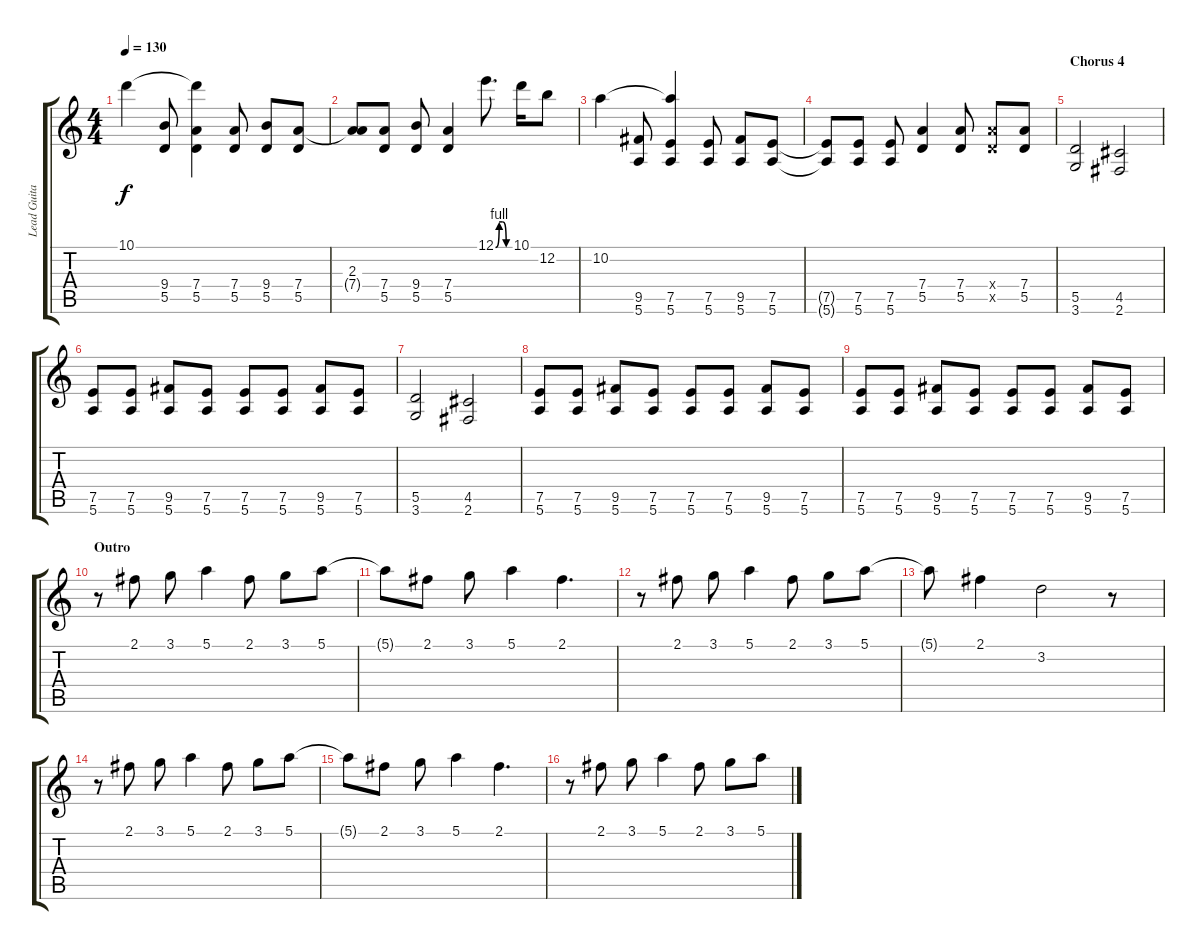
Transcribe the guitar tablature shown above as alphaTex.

\track ("Lead Guitar" "Lead Guita") {instrument overdrivenguitar}
\staff {score tabs}
\tuning (E4 B3 G3 D3 A2 E2) {hide}
\ts (4 4)
\tempo 130
\clef g2
\ks c
10.1.4{dy f} (9.4 5.5).8 (10.1{t} 7.4 5.5).4 (7.4 5.5).8 (9.4 5.5).8 (7.4 5.5).8 |
(2.3 7.4{t}).8 (7.4 5.5).8 (9.4 5.5).8 (7.4 5.5).4 12.1{be (custom 0 0 15 4 30 4 45 0 60 0)}.8{d} 10.1.16 12.2.8 |
10.2.4 (9.5 5.6).8 (10.2{t} 7.5 5.6).4 (7.5 5.6).8 (9.5 5.6).8 (7.5 5.6).8 |
(7.5{t} 5.6{t}).8 (7.5 5.6).8 (7.5 5.6).8 (7.4 5.5).4 (7.4 5.5).8 (7.4{x} 5.5{x}).8 (7.4 5.5).8 |
\section ("" "Chorus 4")
(5.5 3.6).2 (4.5 2.6).2 |
(7.5 5.6).8 (7.5 5.6).8 (9.5 5.6).8 (7.5 5.6).8 (7.5 5.6).8 (7.5 5.6).8 (9.5 5.6).8 (7.5 5.6).8 |
(5.5 3.6).2 (4.5 2.6).2 |
(7.5 5.6).8 (7.5 5.6).8 (9.5 5.6).8 (7.5 5.6).8 (7.5 5.6).8 (7.5 5.6).8 (9.5 5.6).8 (7.5 5.6).8 |
(7.5 5.6).8 (7.5 5.6).8 (9.5 5.6).8 (7.5 5.6).8 (7.5 5.6).8 (7.5 5.6).8 (9.5 5.6).8 (7.5 5.6).8 |
\section ("" "Outro")
r.8 2.1.8 3.1.8 5.1.4 2.1.8 3.1.8 5.1.8 |
5.1{t}.8 2.1.8 3.1.8 5.1.4 2.1.4{d} |
r.8 2.1.8 3.1.8 5.1.4 2.1.8 3.1.8 5.1.8 |
5.1{t}.8 2.1.4 3.2.2 r.8 |
r.8 2.1.8 3.1.8 5.1.4 2.1.8 3.1.8 5.1.8 |
5.1{t}.8 2.1.8 3.1.8 5.1.4 2.1.4{d} |
r.8 2.1.8 3.1.8 5.1.4 2.1.8 3.1.8 5.1.8
